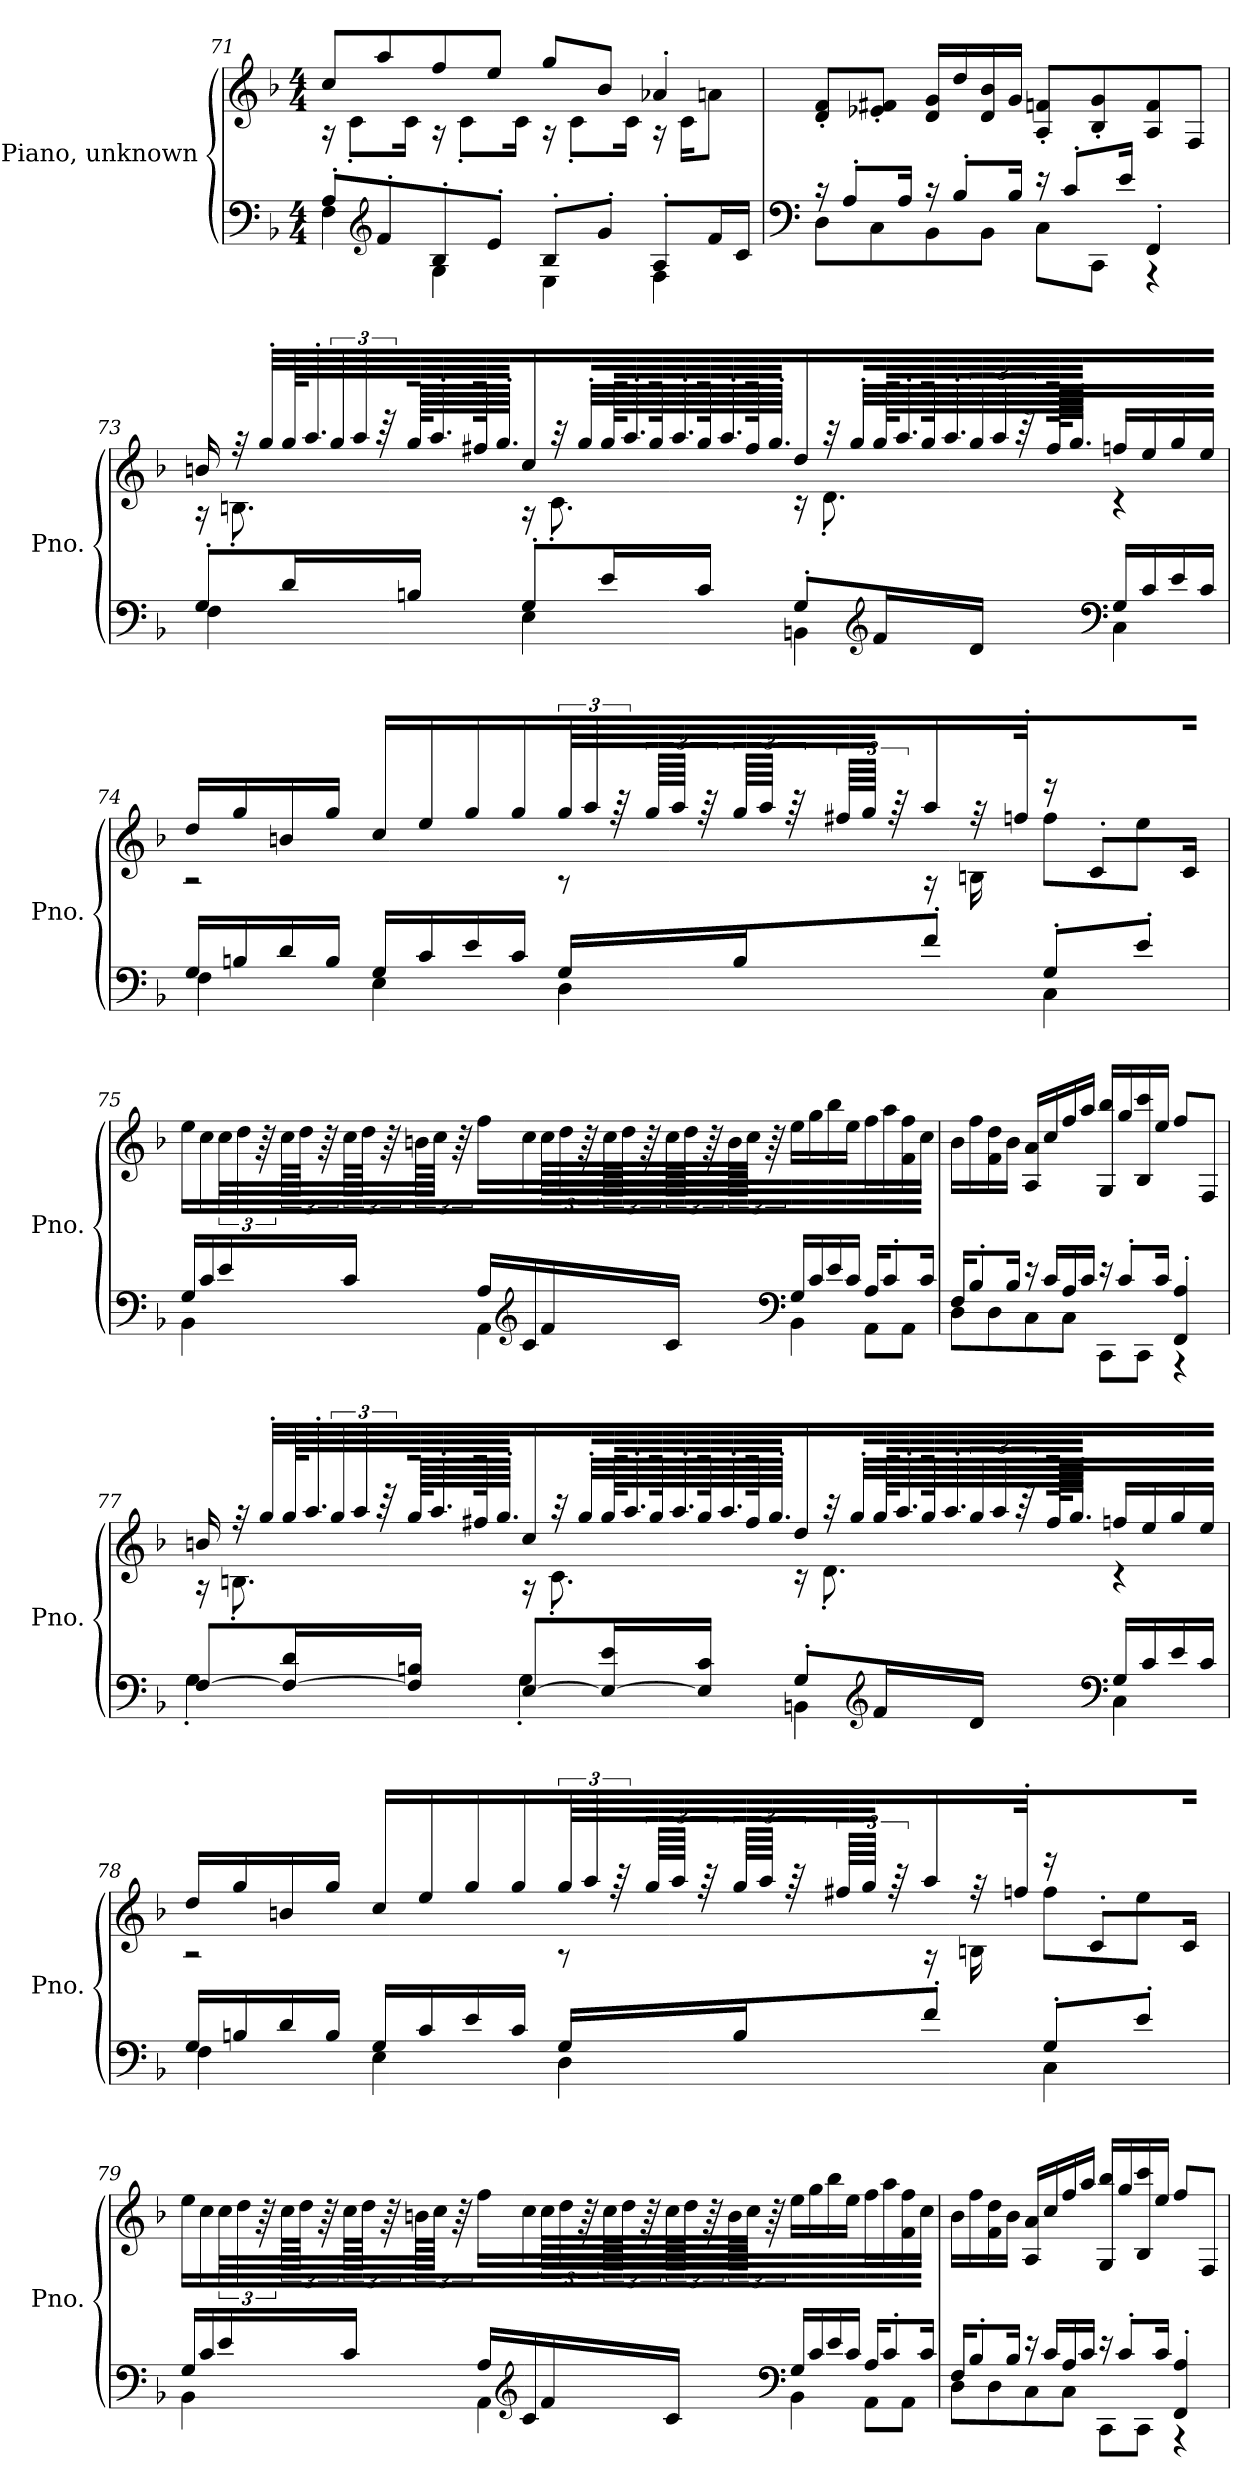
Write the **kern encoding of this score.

**kern	**kern
*part1	*part1
*staff2	*staff1
*I"Piano, unknown	*
*I'Pno.	*
*clefF4	*clefG2
*k[b-]	*k[b-]
*M4/4	*M4/4
=71	=71
*^	*^
8A'/L	4F\	8cc/L	16r
.	.	.	8c'\L
*clefG2	*	*	*
8f'/	.	8aa/	.
.	.	.	16c\Jk
8B-'/	4G\	8ff/	16r
.	.	.	8c'\L
8e'/J	.	8ee/J	.
.	.	.	16c\Jk
8B-'/L	4E\	8gg/L	16r
.	.	.	8c'\L
8g'/J	.	8b-/J	.
.	.	.	16c\Jk
8A'/L	4F\	4a-X'/	16r
.	.	.	16c\KL
16f/L	.	.	8an\J
16c/JJ	.	.	.
*	*	*v	*v
!!LO:LB:g=z
=72	=72	=72
*clefF4	*	*
16r	8D\L	8d/' 8f/'L
8A'/L	.	.
.	8C\	8e-X/' 8f#X/'J
16A/Jk	.	.
16r	8BB-\	16d/ 16g/LL
8B-'/L	.	16dd/
.	8BB-\J	16d/ 16b-/
16B-/Jk	.	16g/JJ
16r	8C\L	8A/' 8fn/'L
8c'/L	.	.
.	8CC\J	8B-/' 8g/'
16e/Jk	.	.
4FF'/	4r	8A/ 8f/
.	.	8F/J
!!LO:LB:g=z
=73	=73	=73
*	*	*^
8G'/L	4F\	16bn/	16r
.	.	32r	8.Bn'\
.	.	32gg'/LLL	.
16d/L	.	128gg/KL	.
.	.	64.aa'/	.
.	.	96gg/	.
.	.	96aa/JJJJ	.
.	.	96r	.
16Bn/JJ	.	128gg/KLLLL	.
.	.	64.aa'/	.
.	.	128ff#X/K	.
.	.	64.gg'/JJJJ	.
8G'/L	4E\	16cc/	16r
.	.	32r	8.c'\
.	.	32gg'/LLL	.
16e/L	.	128gg/KL	.
.	.	64.aa'/	.
.	.	128gg/K	.
.	.	64.aa'/	.
16c/JJ	.	128gg/K	.
.	.	64.aa'/	.
.	.	128ff#/K	.
.	.	64.gg'/JJJJ	.
8G'/L	4BBn\	16dd/	16r
.	.	32r	8.d'\
.	.	32gg'/LLL	.
*clefG2	*	*	*
16f/L	.	128gg/KL	.
.	.	64.aa'/	.
.	.	128gg/K	.
.	.	64.aa'/	.
16d/JJ	.	96gg/	.
.	.	96aa/JJJJ	.
.	.	96r	.
.	.	128ff#/KLLLL	.
.	.	64.gg'/JJJJ	.
*clefF4	*	*	*
16G/LL	4C\	16ffn/LL	4r
16c/	.	16ee/	.
16e/	.	16gg/	.
16c/JJ	.	16ee/JJ	.
!!LO:LB:g=z	!!
=74	=74	=74	=74
16G/LL	4F\	16dd/LL	2r
16Bn/	.	16gg/	.
16d/	.	16bn/	.
16B/JJ	.	16gg/JJ	.
16G/LL	4E\	16cc/LL	.
16c/	.	16ee/	.
16e/	.	16gg/	.
16c/JJ	.	16gg/	.
16G/LL	4D\	96gg/LL	8r
.	.	96aa/JJJJ	.
.	.	96r	.
.	.	96gg/LLLL	.
.	.	96aa/JJJJ	.
.	.	96r	.
16B/J	.	96gg/LLLL	.
.	.	96aa/JJJJ	.
.	.	96r	.
.	.	96ff#X/LLLL	.
.	.	96gg/JJJJ	.
.	.	96r	.
8f'/J	.	16aa/	16r
.	.	32r	16Bn\
.	.	32ffn'/	.
8G'/L	4C\	16r	8ff\L
.	.	8c'/L	.
8e'/J	.	.	8ee\J
.	.	16c/Jk	.
*	*	*v	*v
!!LO:PB:g=z
=75	=75	=75
16G/LL	4BB-\	16ee\LL
16c/	.	16cc\
16e/	.	96cc\LL
.	.	96dd\JJJJ
.	.	96r
.	.	96cc\LLLL
.	.	96dd\JJJJ
.	.	96r
16c/JJ	.	96cc\LLLL
.	.	96dd\JJJJ
.	.	96r
.	.	96bn\LLLL
.	.	96cc\JJJJ
.	.	96r
16A/LL	4AA\	16ff\LL
*clefG2	*	*
16c/	.	16cc\
16f/	.	96cc\LL
.	.	96dd\JJJJ
.	.	96r
.	.	96cc\LLLL
.	.	96dd\JJJJ
.	.	96r
16c/JJ	.	96cc\LLLL
.	.	96dd\JJJJ
.	.	96r
.	.	96b\LLLL
.	.	96cc\JJJJ
.	.	96r
*clefF4	*	*
16G/LL	4BB-\	16ee\LL
16c/	.	16gg\
16e/	.	16bb-\
16c/JJ	.	16ee\JJ
16A/KL	8AA\L	16ff\LL
8c'/	.	16aa\
.	8AA\J	16f\ 16ff\
16c/Jk	.	16cc\JJ
!!LO:LB:g=z
=76	=76	=76
16F/KL	8D\L	16b-\LL
8B-'/	.	16ff\
.	8D\	16f\ 16dd\
16B-/Jk	.	16b-\JJ
16r	8C\	16A/ 16a/LL
16c/LL	.	16cc/
16A/	8C\J	16ff/
16c/JJ	.	16aa/JJ
16r	8CC\L	16G/ 16bb-/LL
8c'/L	.	16gg/
.	8CC\J	16B-/ 16ccc/
16c/Jk	.	16ee/JJ
4FF/' 4A/'	4r	8ff/L
.	.	8F/J
!!LO:LB:g=z
=77	=77	=77
*	*	*^
[8F/L	4G'\	16bn/	16r
.	.	32r	8.Bn'\
.	.	32gg'/LLL	.
16F/_ 16d/L	.	128gg/KL	.
.	.	64.aa'/	.
.	.	96gg/	.
.	.	96aa/JJJJ	.
.	.	96r	.
16F/] 16Bn/JJ	.	128gg/KLLLL	.
.	.	64.aa'/	.
.	.	128ff#X/K	.
.	.	64.gg'/JJJJ	.
[8E/L	4G'\	16cc/	16r
.	.	32r	8.c'\
.	.	32gg'/LLL	.
16E/_ 16e/L	.	128gg/KL	.
.	.	64.aa'/	.
.	.	128gg/K	.
.	.	64.aa'/	.
16E/] 16c/JJ	.	128gg/K	.
.	.	64.aa'/	.
.	.	128ff#/K	.
.	.	64.gg'/JJJJ	.
8G'/L	4BBn\	16dd/	16r
.	.	32r	8.d'\
.	.	32gg'/LLL	.
*clefG2	*	*	*
16f/L	.	128gg/KL	.
.	.	64.aa'/	.
.	.	128gg/K	.
.	.	64.aa'/	.
16d/JJ	.	96gg/	.
.	.	96aa/JJJJ	.
.	.	96r	.
.	.	128ff#/KLLLL	.
.	.	64.gg'/JJJJ	.
*clefF4	*	*	*
16G/LL	4C\	16ffn/LL	4r
16c/	.	16ee/	.
16e/	.	16gg/	.
16c/JJ	.	16ee/JJ	.
!!LO:LB:g=z	!!
=78	=78	=78	=78
16G/LL	4F\	16dd/LL	2r
16Bn/	.	16gg/	.
16d/	.	16bn/	.
16B/JJ	.	16gg/JJ	.
16G/LL	4E\	16cc/LL	.
16c/	.	16ee/	.
16e/	.	16gg/	.
16c/JJ	.	16gg/	.
16G/LL	4D\	96gg/LL	8r
.	.	96aa/JJJJ	.
.	.	96r	.
.	.	96gg/LLLL	.
.	.	96aa/JJJJ	.
.	.	96r	.
16B/J	.	96gg/LLLL	.
.	.	96aa/JJJJ	.
.	.	96r	.
.	.	96ff#X/LLLL	.
.	.	96gg/JJJJ	.
.	.	96r	.
8f'/J	.	16aa/	16r
.	.	32r	16Bn\
.	.	32ffn'/	.
8G'/L	4C\	16r	8ff\L
.	.	8c'/L	.
8e'/J	.	.	8ee\J
.	.	16c/Jk	.
*	*	*v	*v
!!LO:LB:g=z
=79	=79	=79
16G/LL	4BB-\	16ee\LL
16c/	.	16cc\
16e/	.	96cc\LL
.	.	96dd\JJJJ
.	.	96r
.	.	96cc\LLLL
.	.	96dd\JJJJ
.	.	96r
16c/JJ	.	96cc\LLLL
.	.	96dd\JJJJ
.	.	96r
.	.	96bn\LLLL
.	.	96cc\JJJJ
.	.	96r
16A/LL	4AA\	16ff\LL
*clefG2	*	*
16c/	.	16cc\
16f/	.	96cc\LL
.	.	96dd\JJJJ
.	.	96r
.	.	96cc\LLLL
.	.	96dd\JJJJ
.	.	96r
16c/JJ	.	96cc\LLLL
.	.	96dd\JJJJ
.	.	96r
.	.	96b\LLLL
.	.	96cc\JJJJ
.	.	96r
*clefF4	*	*
16G/LL	4BB-\	16ee\LL
16c/	.	16gg\
16e/	.	16bb-\
16c/JJ	.	16ee\JJ
16A/KL	8AA\L	16ff\LL
8c'/	.	16aa\
.	8AA\J	16f\ 16ff\
16c/Jk	.	16cc\JJ
!!LO:LB:g=z
=80	=80	=80
16F/KL	8D\L	16b-\LL
8B-'/	.	16ff\
.	8D\	16f\ 16dd\
16B-/Jk	.	16b-\JJ
16r	8C\	16A/ 16a/LL
16c/LL	.	16cc/
16A/	8C\J	16ff/
16c/JJ	.	16aa/JJ
16r	8CC\L	16G/ 16bb-/LL
8c'/L	.	16gg/
.	8CC\J	16B-/ 16ccc/
16c/Jk	.	16ee/JJ
4FF/' 4A/'	4r	8ff/L
.	.	8F/J
*v	*v	*
=	=
*-	*-
